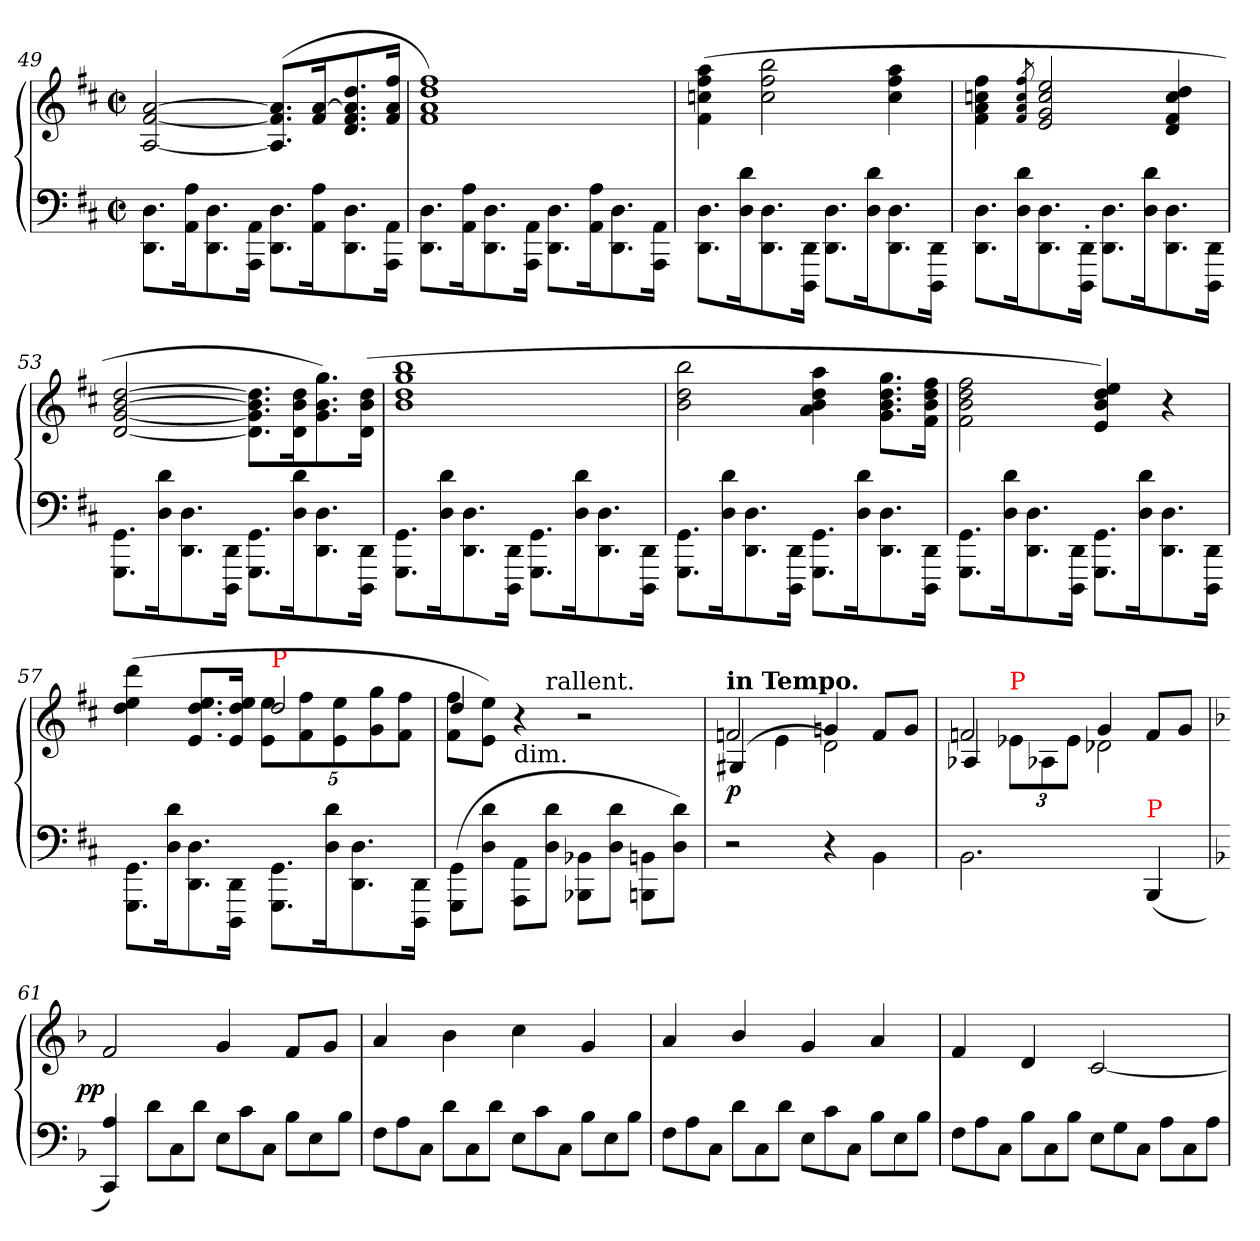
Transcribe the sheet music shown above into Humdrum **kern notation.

**kern	**kern	**dynam
*part1	*part1	*part1
*staff2	*staff1	*staff1/2
*clefF4	*clefG2	*
*k[f#c#]	*k[f#c#]	*
*M2/2	*M2/2	*
*met(c|)	*met(c|)	*
=49	=49	=49
8.D\ 8.DD\L	[2a/ [2f#/ [2A/	.
16A\ 16AA\k	.	.
8.D\ 8.DD\	.	.
16AA\ 16AAA\Jk	.	.
8.D\ 8.DD\L	(>8.a]/ 8.f#]/ 8.A]/L	.
16A 16AAk	[16a 16f#k	.
8.D 8.DD	8.dd 8.a] 8.f# 8.d	.
16AA 16AAAJk	16ff# 16a 16f#Jk	.
=50	=50	=50
8.D\ 8.DD\L	1ff# 1dd 1a 1f#)	.
16A 16AAk	.	.
8.D 8.DD	.	.
16AA 16AAAJk	.	.
8.D\ 8.DD\L	.	.
16A 16AAk	.	.
8.D 8.DD	.	.
16AA 16AAAJk	.	.
=51	=51	=51
8.D\ 8.DD\L	(>4aa 4ff# 4ccn 4f#	.
16d 16Dk	.	.
8.D 8.DD	2bb 2ff# 2cc	.
16DD 16DDDJk	.	.
8.D\ 8.DD\L	.	.
16d 16Dk	.	.
8.D 8.DD	4aa 4ff# 4cc	.
16DD 16DDDJk	.	.
=52	=52	=52
8.D\ 8.DD\L	4ff# 4ccn 4a 4f#	.
16d 16Dk	.	.
.	8qff#/ 8qcc/ 8qa/ 8qf#/	.
8.D 8.DD	2ee 2cc 2g 2e	.
16DD' 16DDD'Jk	.	.
8.D\ 8.DD\L	.	.
16d 16Dk	.	.
8.D 8.DD	4dd 4cc 4f# 4d	.
16DD 16DDDJk	.	.
=53	=53	=53
8.GG\ 8.GGG\L	[2dd [2b [2g [2d	.
16d 16Dk	.	.
8.D 8.DD	.	.
16DD 16DDDJk	.	.
8.GG\ 8.GGG\L	8.dd] 8.b] 8.g] 8.d]L	.
16d 16Dk	16dd 16b 16dk	.
8.D 8.DD	8.gg 8.b 8.g)	.
16DD 16DDDJk	(>16dd 16b 16dJk	.
=54	=54	=54
8.GG\ 8.GGG\L	1bb 1gg 1dd 1b	.
16d 16Dk	.	.
8.D 8.DD	.	.
16DD 16DDDJk	.	.
8.GG\ 8.GGG\L	.	.
16d 16Dk	.	.
8.D 8.DD	.	.
16DD 16DDDJk	.	.
=55	=55	=55
8.GG\ 8.GGG\L	2bb 2dd 2b	.
16d 16Dk	.	.
8.D 8.DD	.	.
16DD 16DDDJk	.	.
8.GG\ 8.GGG\L	4aa 4dd 4b 4a	.
16d 16Dk	.	.
8.D 8.DD	8.gg 8.dd 8.b 8.gL	.
16DD 16DDDJk	16ff# 16dd 16b 16f#Jk	.
=56	=56	=56
8.GG\ 8.GGG\L	2ff# 2dd 2b 2f#	.
16d 16Dk	.	.
8.D 8.DD	.	.
16DD 16DDDJk	.	.
8.GG\ 8.GGG\L	4ee 4dd 4b 4e)	.
16d 16Dk	.	.
8.D 8.DD	4r	.
16DD 16DDDJk	.	.
=57	=57	=57
*	*^	*
8.GG\ 8.GGG\L	2ryy	(>4ddd 4ee 4dd	.
16d 16Dk	.	.	.
8.D 8.DD	.	8.ee 8.dd 8.eL	.
16DD 16DDDJk	.	16ee 16dd 16eJk	.
*	*	*Xbrackettup	*
!	!LO:TX:a:color=red:t=P	!	!
8.GG\ 8.GGG\L	2dd	10ee 10eL	.
.	.	10ff# 10f#	.
16d 16Dk	.	.	.
.	.	10ee 10e	.
8.D 8.DD	.	.	.
.	.	10gg 10g	.
.	.	10ff# 10f#J	.
16DD 16DDDJk	.	.	.
=58	=58	=58	=58
*	*	*^	*
(>8GG\ 8GGG\L	4dd	8ff# 8f#L	4.ryy	.
8d 8DJ	.	8ee 8eJ)	.	.
!	!LO:TX:c:t=dim.	!	!	!
8AA\ 8AAA\L	4r	4ryy	.	.
!	!	!	!LO:TX:a:t=rallent.	!
8d 8DJ	.	.	2ryy	.
8BB-X\ 8BBB-X\L	2r	2ryy	.	.
8d 8DJ	.	.	.	.
8BBn\ 8BBBn\L	.	.	.	.
8d 8DJ)	.	.	8ryy	.
=59	=59	=59	=59	=59
!	!LO:TX:a:B:t=in Tempo.	!	!	!
*	*	*v	*v	*
2r	2fn	(<4G#X/	p
.	.	4e	.
4r	4gn	2d)	.
4BB\	8fL	.	.
.	8gJ	.	.
=60	=60	=60	=60
2.BB\	2fn	4A-X/	.
!	!	!LO:TX:a:color=red:t=P	!
.	.	12e-XL	.
.	.	12A-X	.
.	.	12e-J	.
.	4g	2d-X	.
!LO:TX:a:color=red:t=P	!	!	!
(<4BBB	8fL	.	.
.	8gJ	.	.
*	*v	*v	*
=61	=61	=61
*k[b-]	*k[b-]	*
!	!	!LO:DY:rj
4A 4CC)	2f	pp
*Xtuplet	*	*
12dL	.	.
12C	.	.
12dJ	.	.
12EL	4g	.
12c	.	.
12CJ	.	.
12B-L	8fL	.
12E	.	.
.	8gJ	.
12B-J	.	.
=62	=62	=62
12FL	4a	.
12A	.	.
12CJ	.	.
12dL	4b-	.
12C	.	.
12dJ	.	.
12EL	4cc	.
12c	.	.
12CJ	.	.
12B-L	4g	.
12E	.	.
12B-J	.	.
=63	=63	=63
12FL	4a	.
12A	.	.
12CJ	.	.
12dL	4b-/	.
12C	.	.
12dJ	.	.
12EL	4g	.
12c	.	.
12CJ	.	.
12B-L	4a	.
12E	.	.
12B-J	.	.
=64	=64	=64
12FL	4f	.
12A	.	.
12CJ	.	.
12B-L	4d	.
12C	.	.
12B-J	.	.
12EL	[2c	.
12G	.	.
12CJ	.	.
12AL	.	.
12C	.	.
12AJ	.	.
=	=	=
*-	*-	*-
